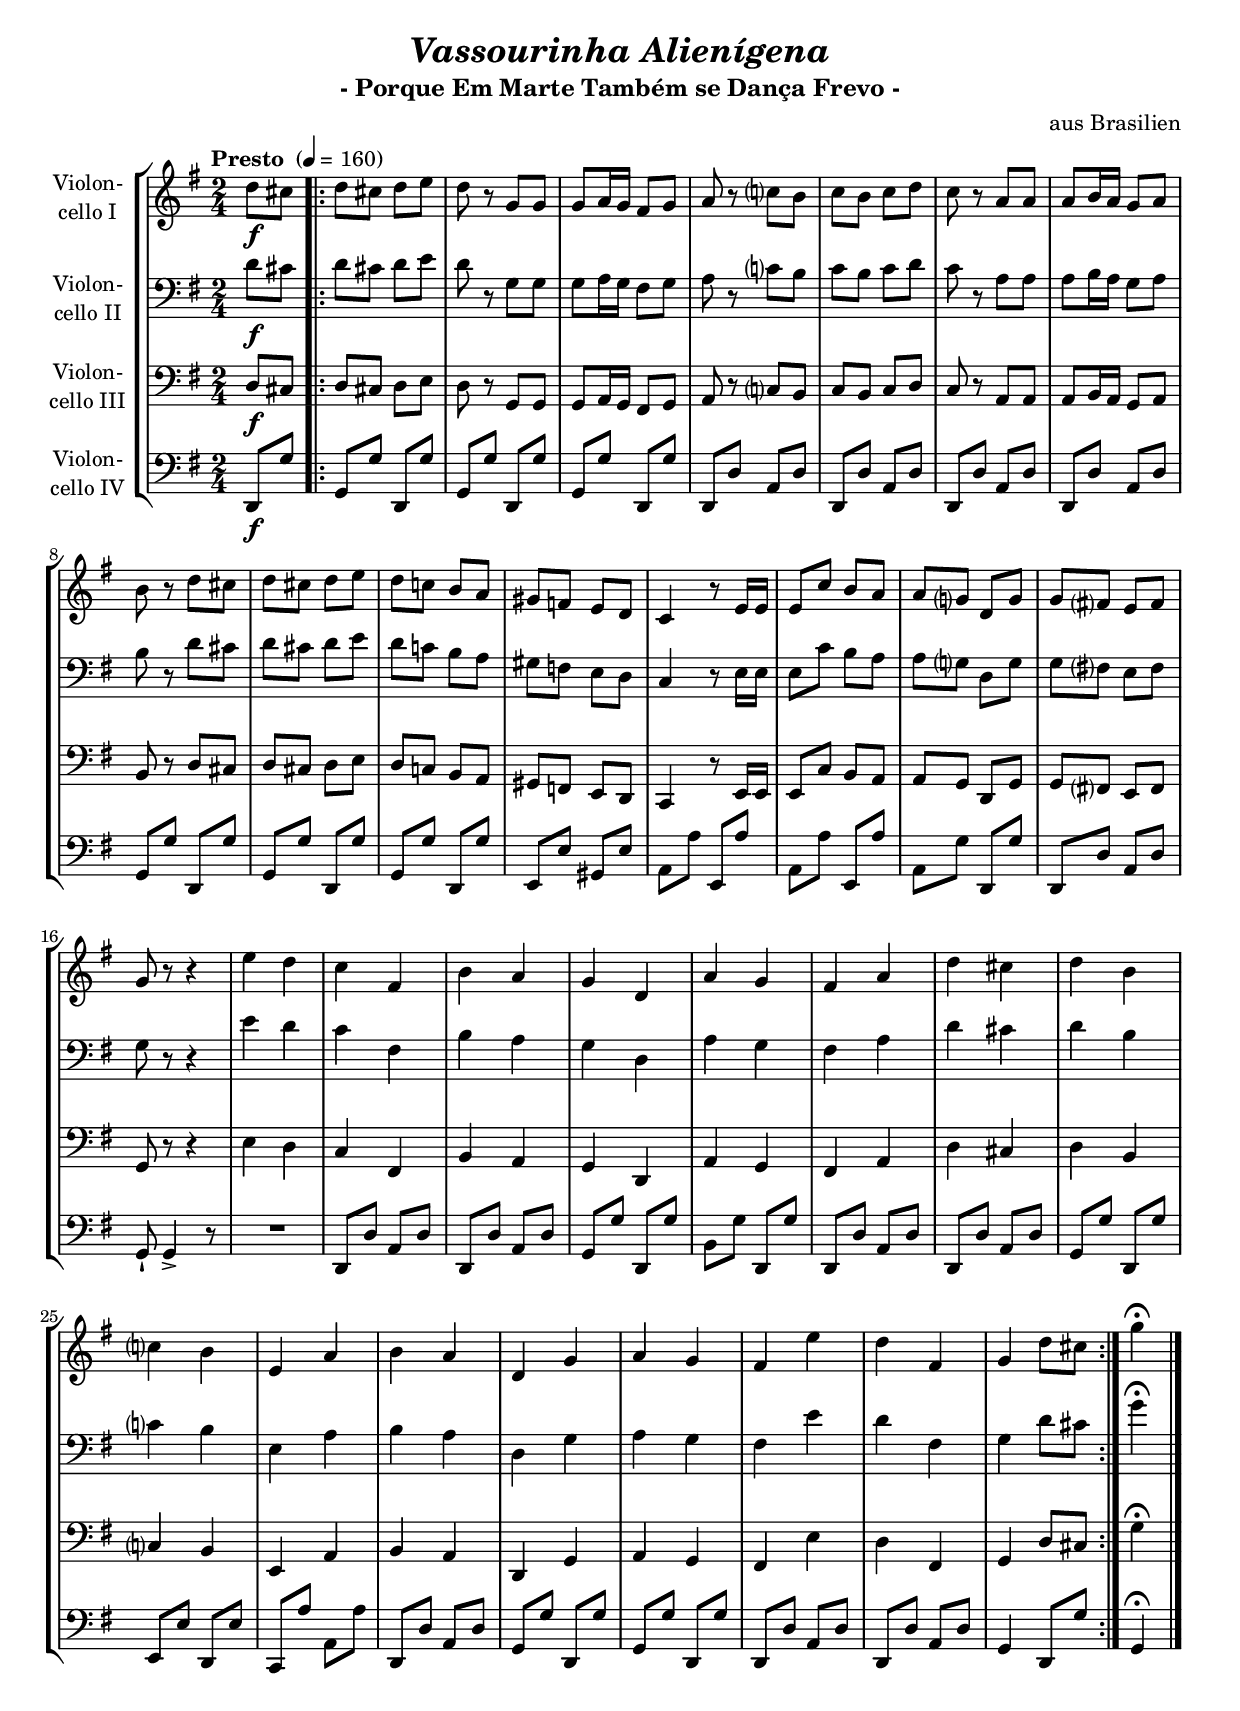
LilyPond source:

\version "2.18.2"
\include "deutsch.ly"
  
#(set-global-staff-size 18.75)

\header {
  title     = \markup \bold \italic "Vassourinha Alienígena"
  subtitle  = "- Porque Em Marte Também se Dança Frevo -"
  composer  = "aus Brasilien"
%  arranger  = ""
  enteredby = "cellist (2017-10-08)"
%  piece     = ""
}

voiceconsts = {
  \key g \major
  \time 2/4
  \clef "bass"
  \numericTimeSignature
  \compressFullBarRests
  % Set default beaming for all staves
%  \set Timing.beamExceptions = #'()
%  \set Timing.baseMoment     = #(ly:make-moment 1 4)
%  \set Timing.beatStructure  = #'(1 1 1)
  \tempo "Presto " 4=160
}

mifl = "flute"
mist = "string ensemble 1"
miba = "cello"

va = \relative c'' {
  \voiceconsts
  \clef "treble"

  \partial 4 d8\f cis
  \repeat volta 2 {
    d cis d e
    d r g, g
    g a16 g fis8 g
    a r c? h
    c h c d
    c r a a
    a h16 a g8 a

    h r d cis
    d cis d e
    d c! h a
    gis f e d
    c4 r8 e16 e
    e8 c' h a
    a g? d g
    g fis? e fis
    g r r4

    e' d
    c fis,
    h a
    g d
    a' g
    fis a
    d cis
    d h
    c? h
    e, a
    h a
    d, g
    a g
    fis e'
    d fis,
    g d'8 cis
  }
  g'4\fermata \bar "|."
}

vb = \relative c' {
  \voiceconsts

  \partial 4 d8\f cis
  \repeat volta 2 {
    d cis d e
    d r g, g
    g a16 g fis8 g
    a r c? h
    c h c d
    c r a a
    a h16 a g8 a

    h r d cis
    d cis d e
    d c! h a
    gis f e d
    c4 r8 e16 e
    e8 c' h a
    a g? d g
    g fis? e fis

    g r r4
    e' d
    c fis,
    h a
    g d
    a' g
    fis a
    d cis
    d h
    c? h
    e, a
    h a
    d, g

    a g
    fis e'
    d fis,
    g d'8 cis
  }
  g'4\fermata \bar "|."
}

vc = \relative c {
  \voiceconsts

  \partial 4 d8\f cis
  \repeat volta 2 {
    d cis d e
    d r g, g
    g a16 g fis8 g
    a r c? h
    c h c d
    c r a a
    a h16 a g8 a

    h r d cis
    d cis d e
    d c! h a
    gis f e d
    c4 r8 e16 e
    e8 c' h a
    a g d g
    g fis? e fis

    g r r4
    e' d
    c fis,
    h a
    g d
    a' g
    fis a
    d cis
    d h
    c? h
    e, a
    h a
    d, g

    a g
    fis e'
    d fis,
    g d'8 cis
  }
  g'4\fermata \bar "|."
}

vd = \relative c, {
  \voiceconsts

  \partial 4 d8\f g'
  \repeat volta 2 {
    g, g' d, g'
    g, g' d, g'
    g, g' d, g'
    d, d' a d
    d, d' a d
    d, d' a d
    d, d' a d
    g, g' d, g'

    g, g' d, g'
    g, g' d, g'
    e, e' gis, e'
    a, a' e, a'
    a, a' e, a'
    a, g' d, g'
    d, d' a d
    g,-! g4-> r8
    R2

    d8 d' a d
    d, d' a d
    g, g' d, g'
    h, g' d, g'
    d, d' a d
    d, d' a d
    g, g' d, g'
    e, e' d, e'
    c, a'' a, a'

    d,, d' a d
    g, g' d, g'
    g, g' d, g'
    d, d' a d
    d, d' a d
    g,4 d8 g'
  }
  g,4\fermata \bar "|."
}


music = \new StaffGroup <<
      \new Staff {
	\set Staff.midiInstrument = \miba
	\set Staff.instrumentName = \markup \center-column { "Violon-" "cello I" }
	\transpose g g { \va }
      }

      \new Staff {
	\set Staff.midiInstrument = \miba
	\set Staff.instrumentName = \markup \center-column { "Violon-" "cello II" }
	\transpose g g { \vb }
      }

      \new Staff {
	\set Staff.midiInstrument = \miba
	\set Staff.instrumentName = \markup \center-column { "Violon-" "cello III" }
	\transpose g g { \vc }
      }

      \new Staff {
	\set Staff.midiInstrument = \miba
	\set Staff.instrumentName = \markup \center-column { "Violon-" "cello IV" }
	\transpose g g { \vd }
      }
>>

\book {
  \score {
    \music
    \layout {}
  }

  \score {
    \unfoldRepeats \music

    \midi {
      \context {
        \Score
      }
    }
  }
}
